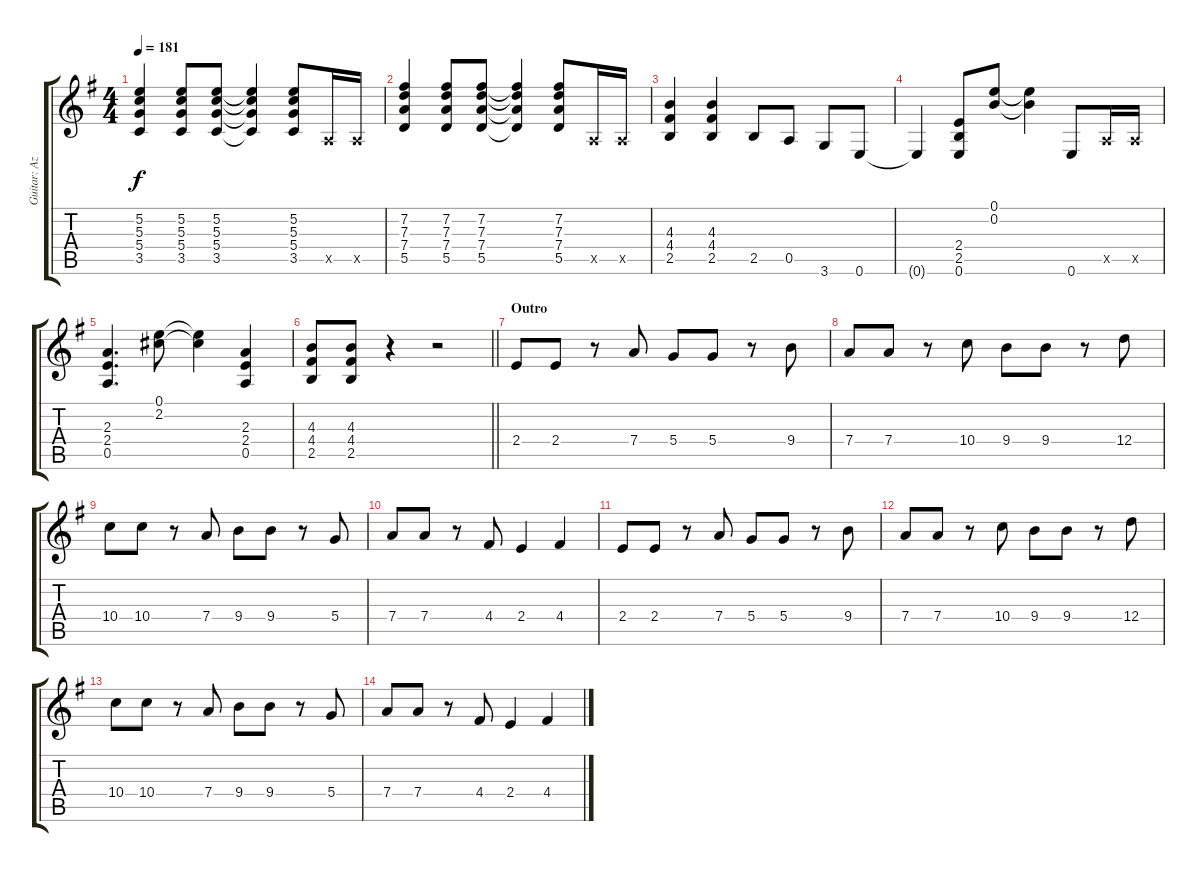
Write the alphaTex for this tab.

\track ("Guitar: Azusa Nakano" "Guitar: Az") {instrument overdrivenguitar}
\staff {score tabs}
\tuning (E4 B3 G3 D3 A2 E2) {hide}
\ts (4 4)
\tempo 181
\clef g2
\ks g
(5.2 5.3 5.4 3.5).4{dy f} (5.2 5.3 5.4 3.5).8 (5.2 5.3 5.4 3.5).8 (5.2{t} 5.3{t} 5.4{t} 3.5{t}).4 (5.2 5.3 5.4 3.5).8 0.5{x}.16 0.5{x}.16 |
(7.2 7.3 7.4 5.5).4 (7.2 7.3 7.4 5.5).8 (7.2 7.3 7.4 5.5).8 (7.2{t} 7.3{t} 7.4{t} 5.5{t}).4 (7.2 7.3 7.4 5.5).8 0.5{x}.16 0.5{x}.16 |
(4.3 4.4 2.5).4 (4.3 4.4 2.5).4 2.5.8 0.5.8 3.6.8 0.6.8 |
0.6{t}.4 (2.4 2.5 0.6).8 (0.1 0.2).8 (0.1{t} 0.2{t}).4 0.6.8 0.5{x}.16 0.5{x}.16 |
(2.3 2.4 0.5).4{d} (0.1 2.2).8 (0.1{t} 2.2{t}).4 (2.3 2.4 0.5).4 |
\barLineRight lightlight
(4.3 4.4 2.5).8 (4.3 4.4 2.5).8 r.4 r.2 |
\section ("" "Outro")
2.4.8 2.4.8 r.8 7.4.8 5.4.8 5.4.8 r.8 9.4.8 |
7.4.8 7.4.8 r.8 10.4.8 9.4.8 9.4.8 r.8 12.4.8 |
10.4.8 10.4.8 r.8 7.4.8 9.4.8 9.4.8 r.8 5.4.8 |
7.4.8 7.4.8 r.8 4.4.8 2.4.4 4.4.4 |
2.4.8 2.4.8 r.8 7.4.8 5.4.8 5.4.8 r.8 9.4.8 |
7.4.8 7.4.8 r.8 10.4.8 9.4.8 9.4.8 r.8 12.4.8 |
10.4.8 10.4.8 r.8 7.4.8 9.4.8 9.4.8 r.8 5.4.8 |
7.4.8 7.4.8 r.8 4.4.8 2.4.4 4.4.4
